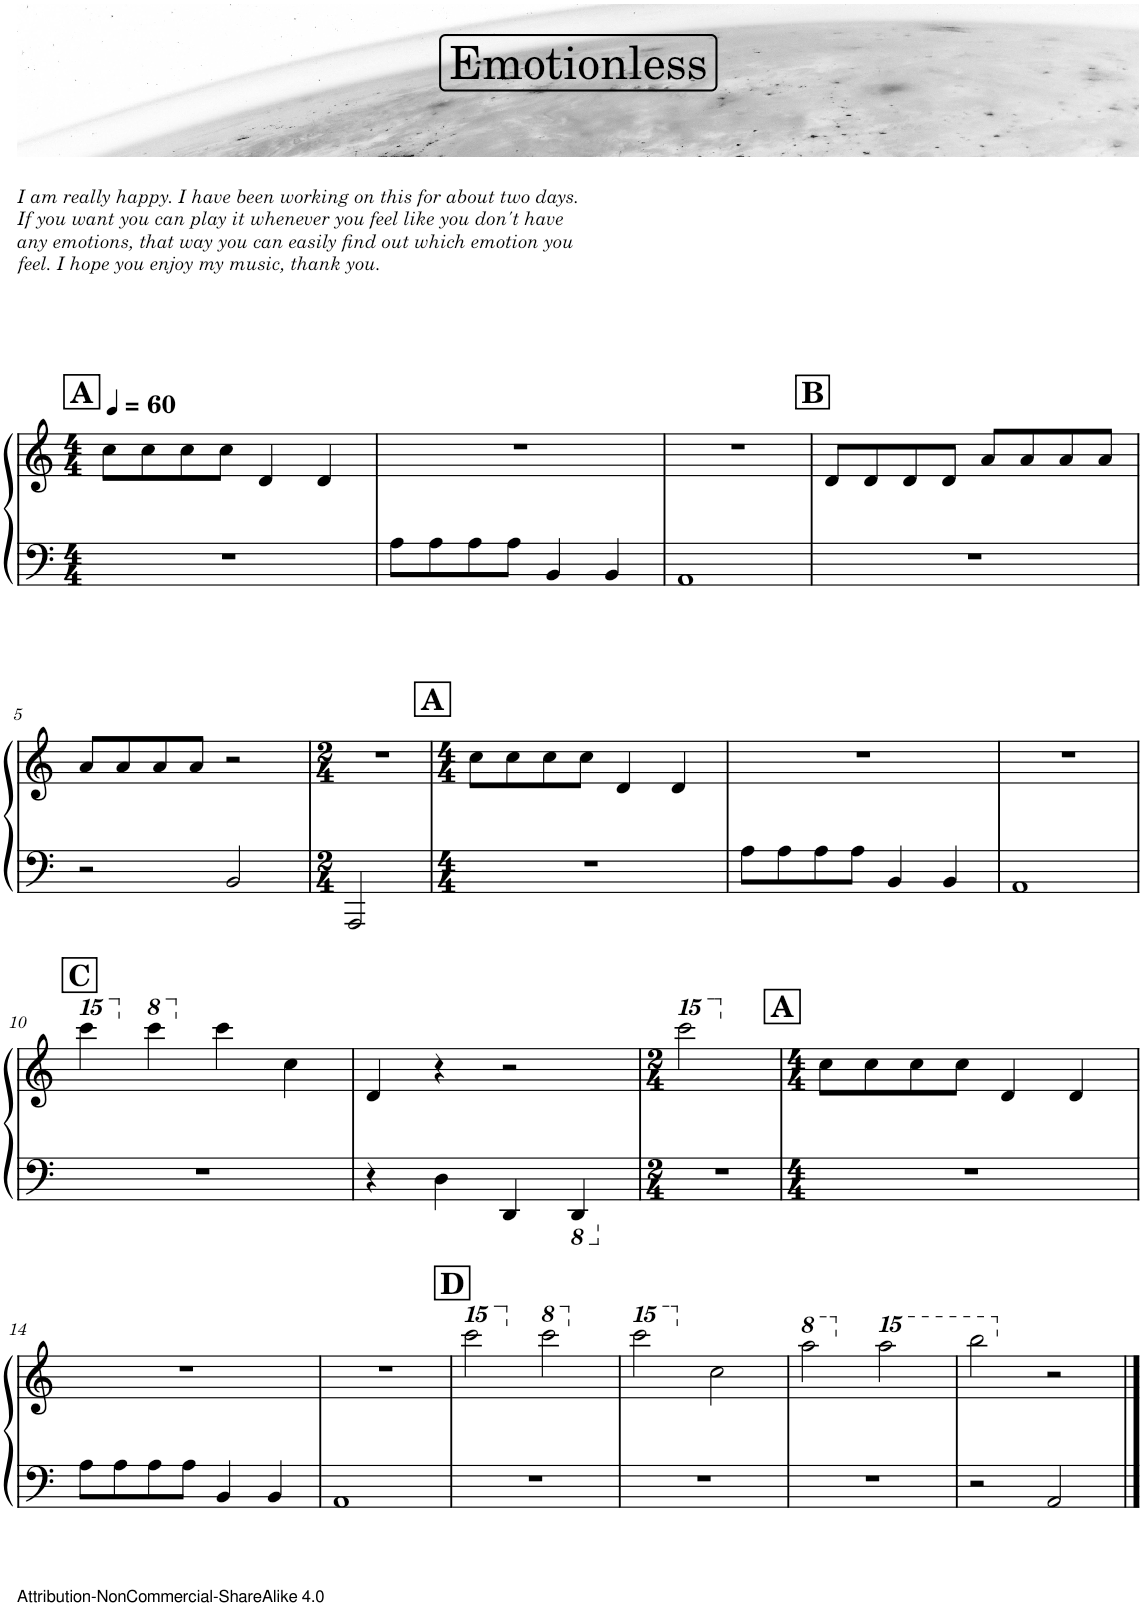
**kern	**kern
*part1	*part1
*staff2	*staff1
*I"Piano	*
*I'Pno.	*
*clefF4	*clefG2
*k[]	*k[]
*M4/4	*M4/4
*MM60	*MM60
!!LO:REH:place=s1:a:B:cj:fs=14:t=A
=1	=1
1r	8cc\L
.	8cc\
.	8cc\
.	8cc\J
.	4d/
.	4d/
=2	=2
8A\L	1r
8A\	.
8A\	.
8A\J	.
4BB/	.
4BB/	.
=3	=3
1AA	1r
!!LO:REH:place=s1:a:B:cj:fs=14:t=B
=4	=4
1r	8d/L
.	8d/
.	8d/
.	8d/J
.	8a/L
.	8a/
.	8a/
.	8a/J
!!LO:LB:g=z
=5	=5
2r	8a/L
.	8a/
.	8a/
.	8a/J
2BB/	2r
=6	=6
*M2/4	*M2/4
2AAA/	2r
!!LO:REH:place=s1:a:B:cj:fs=14:t=A
=7	=7
*M4/4	*M4/4
1r	8cc\L
.	8cc\
.	8cc\
.	8cc\J
.	4d/
.	4d/
=8	=8
8A\L	1r
8A\	.
8A\	.
8A\J	.
4BB/	.
4BB/	.
=9	=9
1AA	1r
!!LO:LB:g=z
!!LO:REH:place=s1:a:B:cj:fs=14:t=C
=10	=10
*	*15ma
1r	4ccccc\
*	*X15ma
*	*8va
.	4cccc\
*	*X8va
.	4ccc\
.	4cc\
=11	=11
4r	4d/
4D\	4r
4DD/	2r
*8ba	*
4DDD/	.
=12	=12
*M2/4	*M2/4
*X8ba	*
*	*15ma
2r	2ccccc\
!!LO:REH:place=s1:a:B:cj:fs=14:t=A
=13	=13
*M4/4	*M4/4
*	*X15ma
1r	8cc\L
.	8cc\
.	8cc\
.	8cc\J
.	4d/
.	4d/
!!LO:LB:g=z
=14	=14
8A\L	1r
8A\	.
8A\	.
8A\J	.
4BB/	.
4BB/	.
=15	=15
1AA	1r
!!LO:REH:place=s1:a:B:cj:fs=14:t=D
=16	=16
*	*15ma
1r	2ccccc\
*	*X15ma
*	*8va
.	2cccc\
=17	=17
*	*X8va
*	*15ma
1r	2ccccc\
*	*X15ma
.	2cc\
=18	=18
*	*8va
1r	2aaa\
*	*X8va
*	*15ma
.	2aaaa\
=19	=19
2r	2bbbb\
*	*X15ma
2AA/	2r
==	==
*-	*-
